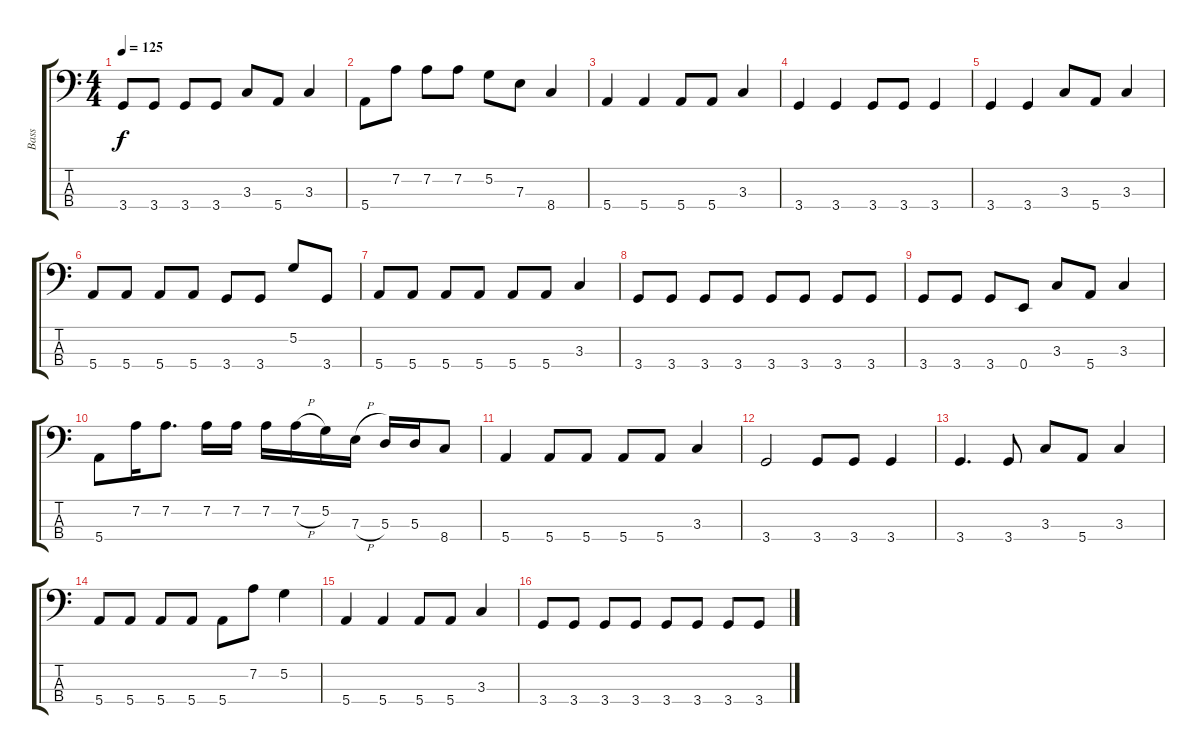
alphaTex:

\track ("Bass" "Bass") {instrument electricbasspick}
\staff {score tabs}
\tuning (G2 D2 A1 E1) {hide}
\ts (4 4)
\tempo 125
\clef f4
\ks c
3.4.8{dy f} 3.4.8 3.4.8 3.4.8 3.3.8 5.4.8 3.3.4 |
5.4.8 7.2.8 7.2.8 7.2.8 5.2.8 7.3.8 8.4.4 |
5.4.4 5.4.4 5.4.8 5.4.8 3.3.4 |
3.4.4 3.4.4 3.4.8 3.4.8 3.4.4 |
3.4.4 3.4.4 3.3.8 5.4.8 3.3.4 |
5.4.8 5.4.8 5.4.8 5.4.8 3.4.8 3.4.8 5.2.8 3.4.8 |
5.4.8 5.4.8 5.4.8 5.4.8 5.4.8 5.4.8 3.3.4 |
3.4.8 3.4.8 3.4.8 3.4.8 3.4.8 3.4.8 3.4.8 3.4.8 |
3.4.8 3.4.8 3.4.8 0.4.8 3.3.8 5.4.8 3.3.4 |
5.4.8 7.2.16 7.2.8{d} 7.2.16 7.2.16 7.2.16 7.2{h}.16 5.2.16 7.3{h}.16 5.3.16 5.3.16 8.4.8 |
5.4.4 5.4.8 5.4.8 5.4.8 5.4.8 3.3.4 |
3.4.2 3.4.8 3.4.8 3.4.4 |
3.4.4{d} 3.4.8 3.3.8 5.4.8 3.3.4 |
5.4.8 5.4.8 5.4.8 5.4.8 5.4.8 7.2.8 5.2.4 |
5.4.4 5.4.4 5.4.8 5.4.8 3.3.4 |
3.4.8 3.4.8 3.4.8 3.4.8 3.4.8 3.4.8 3.4.8 3.4.8
